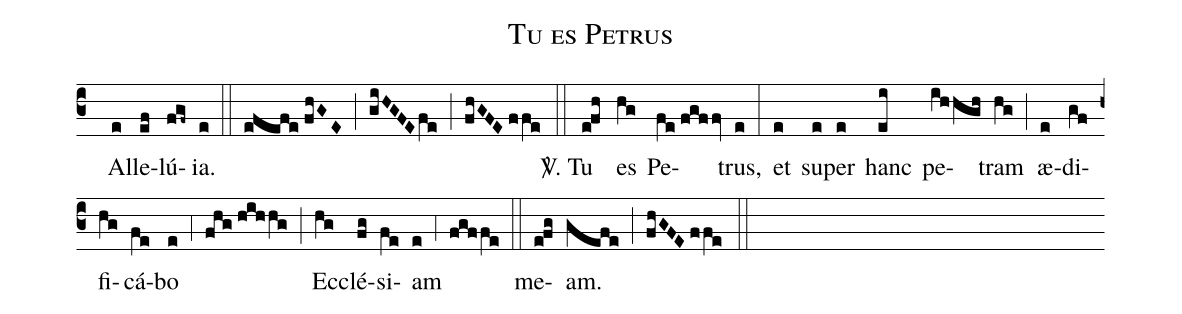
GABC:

name:Tu es Petrus;
mode:VIII;
office-part:Alleluia;
%%
(c3) () Al(e)le(ef)lú(fgf~)ia.(e) (::) (efefe//fhGE) (;) (giHGFE/fe) (;) (fhGFE//ffe) (::) <sp>V/</sp>. Tu(e!fh) es(hg) Pe(fe//fgffv)trus,(e) (:) et(e) su(e)per(e) hanc(ei) pe(ihhgh)tram(hg) (;) æ(e)di(gf)fi(hg)cá(fe)bo(e) (,4) (fhg//hihhg) (;) Ec(hg)clé(fg)si(fe)am(e) (,4) (fgffe) (::) me(e!fg)am.(gefe) (;) (fhGFE//ffe) (::)
